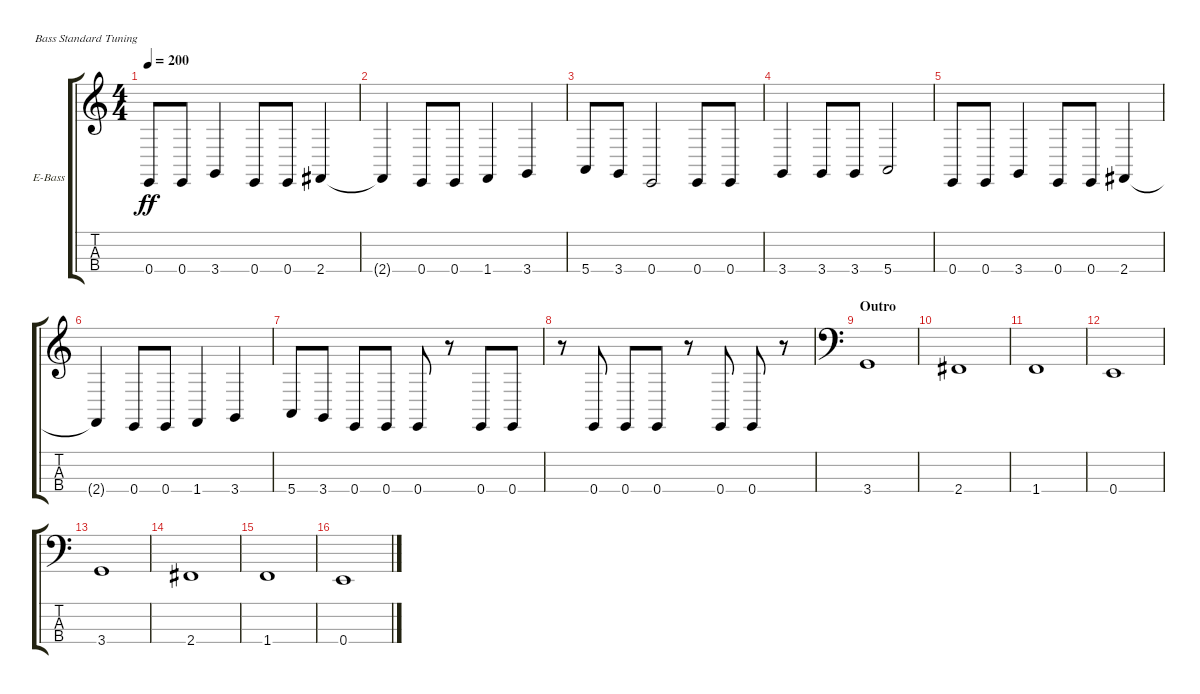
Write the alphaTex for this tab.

\defaultSystemsLayout 4
\bracketExtendMode groupsimilarinstruments
\firstSystemTrackNameOrientation horizontal
\otherSystemsTrackNameOrientation horizontal
\track ("Bass" "E-Bass") {instrument electricbassfinger}
\staff {score tabs}
\tuning (G2 D2 A1 E1)
\ts (4 4)
\tempo 200
\clef g2
\ks c
0.4.8{dy ff} 0.4.8 3.4.4 0.4.8 0.4.8 2.4.4 |
2.4{t}.4 0.4.8 0.4.8 1.4.4 3.4.4 |
5.4.8 3.4.8 0.4.2 0.4.8 0.4.8 |
3.4.4 3.4.8 3.4.8 5.4.2 |
0.4.8 0.4.8 3.4.4 0.4.8 0.4.8 2.4.4 |
2.4{t}.4 0.4.8 0.4.8 1.4.4 3.4.4 |
5.4.8 3.4.8 0.4.8 0.4.8 0.4.8 r.8 0.4.8 0.4.8 |
r.8 0.4.8 0.4.8 0.4.8 r.8 0.4.8 0.4.8 r.8 |
\section ("" "Outro")
\clef f4
3.4.1 |
2.4.1 |
1.4.1 |
0.4.1 |
3.4.1 |
2.4.1 |
1.4.1 |
0.4.1
